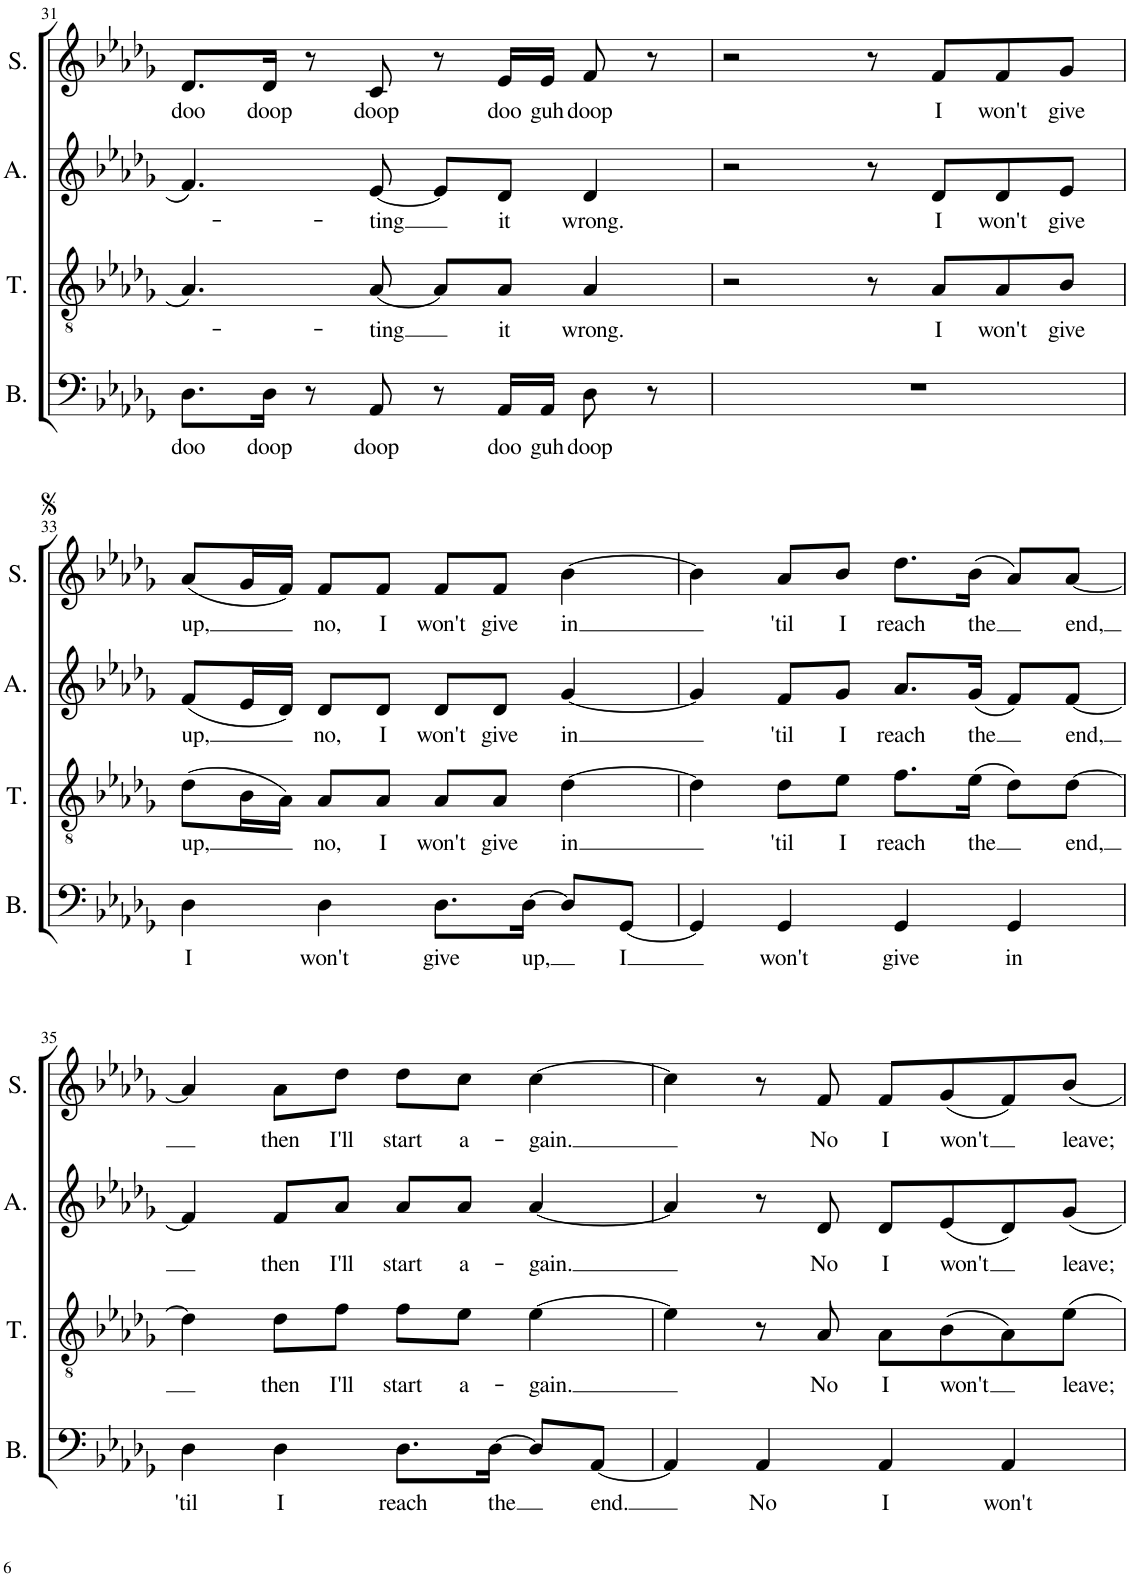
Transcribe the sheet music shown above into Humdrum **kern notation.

**kern	**text	**kern	**text	**kern	**text	**kern	**text
*part4	*part4	*part3	*part3	*part2	*part2	*part1	*part1
*staff4	*staff4	*staff3	*staff3	*staff2	*staff2	*staff1	*staff1
*I"Bass	*	*I"Tenor	*	*I"Alto	*	*I"Soprano	*
*I'B.	*	*I'T.	*	*I'A.	*	*I'S.	*
!!LO:PB:g=z
*clefF4	*	*clefGv2	*	*clefG2	*	*clefG2	*
*k[b-e-a-d-g-]	*	*k[b-e-a-d-g-]	*	*k[b-e-a-d-g-]	*	*k[b-e-a-d-g-]	*
*M4/4	*	*M4/4	*	*M4/4	*	*M4/4	*
=31	=31	=31	=31	=31	=31	=31	=31
!	!LO:LY:b	!	!	!	!	!	!LO:LY:b
8.D-\L	doo	4.A-/	.	4.f/	.	8.d-/L	doo
!	!LO:LY:b	!	!	!	!	!	!LO:LY:b
16D-\Jk	doop	.	.	.	.	16d-/Jk	doop
8r	.	.	.	.	.	8r	.
!	!LO:LY:b	!	!LO:LY:b	!	!LO:LY:b	!	!LO:LY:b
8AA-/	doop	[8A-/	-ting	[8e-/	-ting	8c/	doop
8r	.	8A-/L]	.	8e-/L]	.	8r	.
!	!LO:LY:b	!	!LO:LY:b	!	!LO:LY:b	!	!LO:LY:b
16AA-/LL	doo	8A-/J	it	8d-/J	it	16e-/LL	doo
!	!LO:LY:b	!	!	!	!	!	!LO:LY:b
16AA-/JJ	guh	.	.	.	.	16e-/JJ	guh
!	!LO:LY:b	!	!LO:LY:b	!	!LO:LY:b	!	!LO:LY:b
8D-\	doop	4A-/	wrong.	4d-/	wrong.	8f/	doop
8r	.	.	.	.	.	8r	.
=32	=32	=32	=32	=32	=32	=32	=32
1r	.	2r	.	2r	.	2r	.
.	.	8r	.	8r	.	8r	.
!	!	!	!LO:LY:b	!	!LO:LY:b	!	!LO:LY:b
.	.	8A-/L	I	8d-/L	I	8f/L	I
!	!	!	!LO:LY:b	!	!LO:LY:b	!	!LO:LY:b
.	.	8A-/	won't	8d-/	won't	8f/	won't
!	!	!	!LO:LY:b	!	!LO:LY:b	!	!LO:LY:b
.	.	8B-/J	give	8e-/J	give	8g-/J	give
!!LO:LB:g=z
=33	=33	=33	=33	=33	=33	=33	=33
!	!LO:LY:b	!	!LO:LY:b	!	!LO:LY:b	!	!LO:LY:b
4D-\	I	(8d-\L	up,	(8f/L	up,	(8a-/L	up,
.	.	16B-\L	.	16e-/L	.	16g-/L	.
.	.	16A-\JJ)	.	16d-/JJ)	.	16f/JJ)	.
!	!LO:LY:b	!	!LO:LY:b	!	!LO:LY:b	!	!LO:LY:b
4D-\	won't	8A-/L	no,	8d-/L	no,	8f/L	no,
!	!	!	!LO:LY:b	!	!LO:LY:b	!	!LO:LY:b
.	.	8A-/J	I	8d-/J	I	8f/J	I
!	!LO:LY:b	!	!LO:LY:b	!	!LO:LY:b	!	!LO:LY:b
8.D-\L	give	8A-/L	won't	8d-/L	won't	8f/L	won't
!	!	!	!LO:LY:b	!	!LO:LY:b	!	!LO:LY:b
.	.	8A-/J	give	8d-/J	give	8f/J	give
!	!LO:LY:b	!	!	!	!	!	!
[16D-\Jk	up,	.	.	.	.	.	.
!	!	!	!LO:LY:b	!	!LO:LY:b	!	!LO:LY:b
8D-/L]	.	[4d-\	in	[4g-/	in	[4b-\	in
!	!LO:LY:b	!	!	!	!	!	!
[8GG-/J	I	.	.	.	.	.	.
=34	=34	=34	=34	=34	=34	=34	=34
4GG-/]	.	4d-\]	.	4g-/]	.	4b-\]	.
!	!LO:LY:b	!	!LO:LY:b	!	!LO:LY:b	!	!LO:LY:b
4GG-/	won't	8d-\L	'til	8f/L	'til	8a-/L	'til
!	!	!	!LO:LY:b	!	!LO:LY:b	!	!LO:LY:b
.	.	8e-\J	I	8g-/J	I	8b-/J	I
!	!LO:LY:b	!	!LO:LY:b	!	!LO:LY:b	!	!LO:LY:b
4GG-/	give	8.f\L	reach	8.a-/L	reach	8.dd-\L	reach
!	!	!	!LO:LY:b	!	!LO:LY:b	!	!LO:LY:b
.	.	(16e-\Jk	the	(16g-/Jk	the	(16b-\Jk	the
!	!LO:LY:b	!	!	!	!	!	!
4GG-/	in	8d-\L)	.	8f/L)	.	8a-/L)	.
!	!	!	!LO:LY:b	!	!LO:LY:b	!	!LO:LY:b
.	.	[8d-\J	end,	[8f/J	end,	[8a-/J	end,
!!LO:LB:g=z
=35	=35	=35	=35	=35	=35	=35	=35
!	!LO:LY:b	!	!	!	!	!	!
4D-\	'til	4d-\]	.	4f/]	.	4a-/]	.
!	!LO:LY:b	!	!LO:LY:b	!	!LO:LY:b	!	!LO:LY:b
4D-\	I	8d-\L	then	8f/L	then	8a-\L	then
!	!	!	!LO:LY:b	!	!LO:LY:b	!	!LO:LY:b
.	.	8f\J	I'll	8a-/J	I'll	8dd-\J	I'll
!	!LO:LY:b	!	!LO:LY:b	!	!LO:LY:b	!	!LO:LY:b
8.D-\L	reach	8f\L	start	8a-/L	start	8dd-\L	start
!	!	!	!LO:LY:b	!	!LO:LY:b	!	!LO:LY:b
.	.	8e-\J	a-	8a-/J	a-	8cc\J	a-
!	!LO:LY:b	!	!	!	!	!	!
[16D-\Jk	the	.	.	.	.	.	.
!	!	!	!LO:LY:b	!	!LO:LY:b	!	!LO:LY:b
8D-/L]	.	[4e-\	-gain.	[4a-/	-gain.	[4cc\	-gain.
!	!LO:LY:b	!	!	!	!	!	!
[8AA-/J	end.	.	.	.	.	.	.
=36	=36	=36	=36	=36	=36	=36	=36
4AA-/]	.	4e-\]	.	4a-/]	.	4cc\]	.
!	!LO:LY:b	!	!	!	!	!	!
4AA-/	No	8r	.	8r	.	8r	.
!	!	!	!LO:LY:b	!	!LO:LY:b	!	!LO:LY:b
.	.	8A-/	No	8d-/	No	8f/	No
!	!LO:LY:b	!	!LO:LY:b	!	!LO:LY:b	!	!LO:LY:b
4AA-/	I	8A-\L	I	8d-/L	I	8f/L	I
!	!	!	!LO:LY:b	!	!LO:LY:b	!	!LO:LY:b
.	.	(8B-\	won't	(8e-/	won't	(8g-/	won't
!	!LO:LY:b	!	!	!	!	!	!
4AA-/	won't	8A-\)	.	8d-/)	.	8f/)	.
!	!	!	!LO:LY:b	!	!LO:LY:b	!	!LO:LY:b
.	.	8e-\J	leave;	8g-/J	leave;	8b-/J	leave;
=	=	=	=	=	=	=	=
*-	*-	*-	*-	*-	*-	*-	*-
